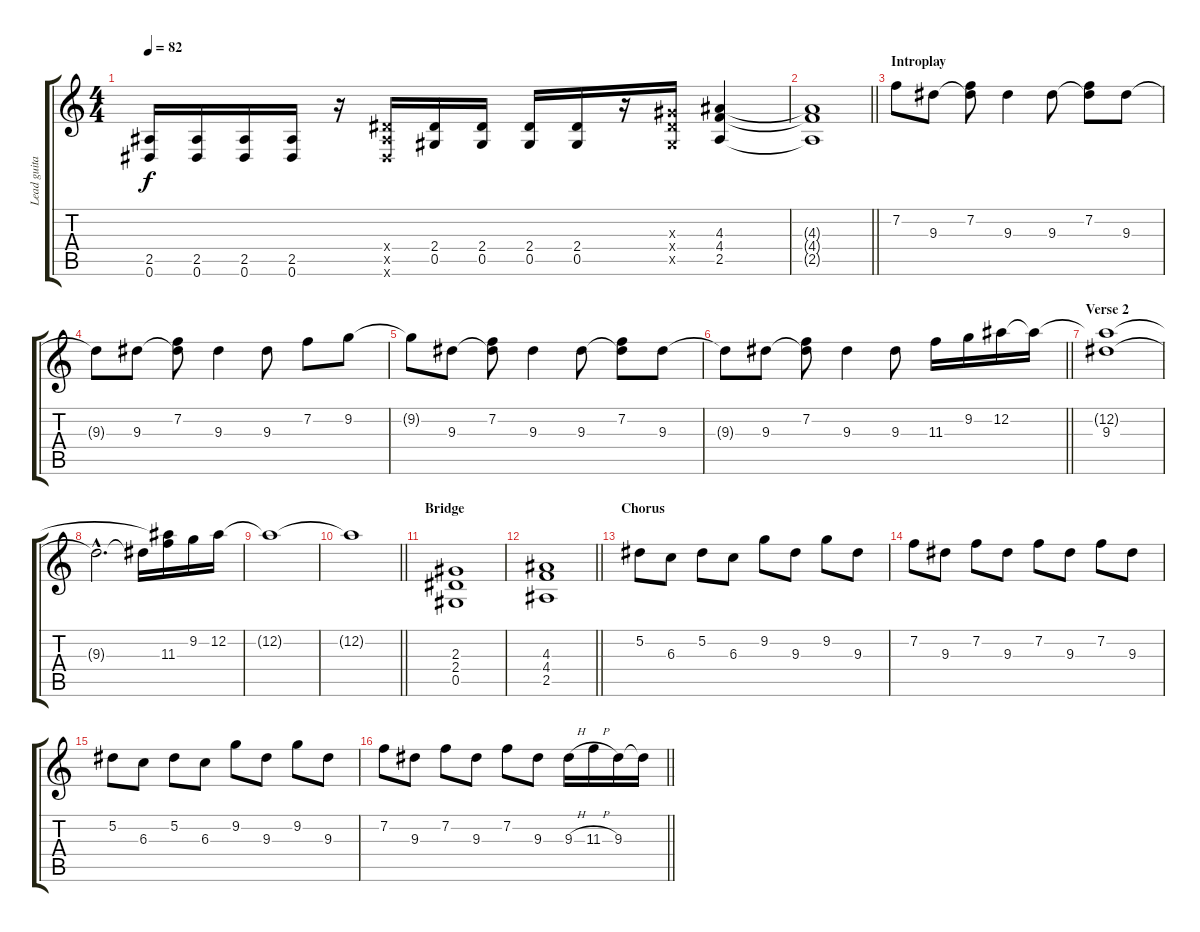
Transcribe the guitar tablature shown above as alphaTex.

\track ("Lead guitar" "Lead guita") {instrument overdrivenguitar}
\staff {score tabs}
\tuning (Eb4 Bb3 Gb3 Db3 Ab2 Eb2) {hide}
\ts (4 4)
\tempo 82
\clef g2
\ks c
(2.5 0.6).16{dy f} (2.5 0.6).16 (2.5 0.6).16 (2.5 0.6).16 r.16 (2.4{x} 2.5{x} 0.6{x}).16 (2.4 0.5).16 (2.4 0.5).16 (2.4 0.5).16 (2.4 0.5).16 r.16 (2.3{x} 2.4{x} 0.5{x}).16 (4.3 4.4 2.5).4 |
\barLineRight lightlight
(4.3{t} 4.4{t} 2.5{t}).1 |
\section ("" "Introplay")
7.2{t}.8 9.3.8 (7.2 9.3{t}).8 9.3.4 9.3.8 (7.2 9.3{t}).8 9.3.8 |
9.3{t}.8 9.3.8 (7.2 9.3{t}).8 9.3.4 9.3.8 7.2.8 9.2.8 |
9.2{t}.8 9.3.8 (7.2 9.3{t}).8 9.3.4 9.3.8 (7.2 9.3{t}).8 9.3.8 |
\barLineRight lightlight
9.3{t}.8 9.3.8 (7.2 9.3{t}).8 9.3.4 9.3.8 11.3.16 9.2.16 12.2.16 12.2{t}.16 |
\section ("" "Verse 2")
(12.2{t} 9.3).1 |
9.3{hac t}.2{d volume 5} 9.3{t}.16{volume 13} (12.2{t} 11.3).16 9.2.16 12.2.16 |
12.2{t}.1 |
\barLineRight lightlight
12.2{t}.1 |
\section ("" "Bridge")
(2.3 2.4 0.5).1 |
\barLineRight lightlight
(4.3 4.4 2.5).1 |
\section ("" "Chorus")
5.2.8 6.3.8 5.2.8 6.3.8 9.2.8 9.3.8 9.2.8 9.3.8 |
7.2.8 9.3.8 7.2.8 9.3.8 7.2.8 9.3.8 7.2.8 9.3.8 |
5.2.8 6.3.8 5.2.8 6.3.8 9.2.8 9.3.8 9.2.8 9.3.8 |
\barLineRight lightlight
7.2.8 9.3.8 7.2.8 9.3.8 7.2.8 9.3.8 9.3{h}.16 11.3{h}.16 9.3.16 9.3{t}.16
